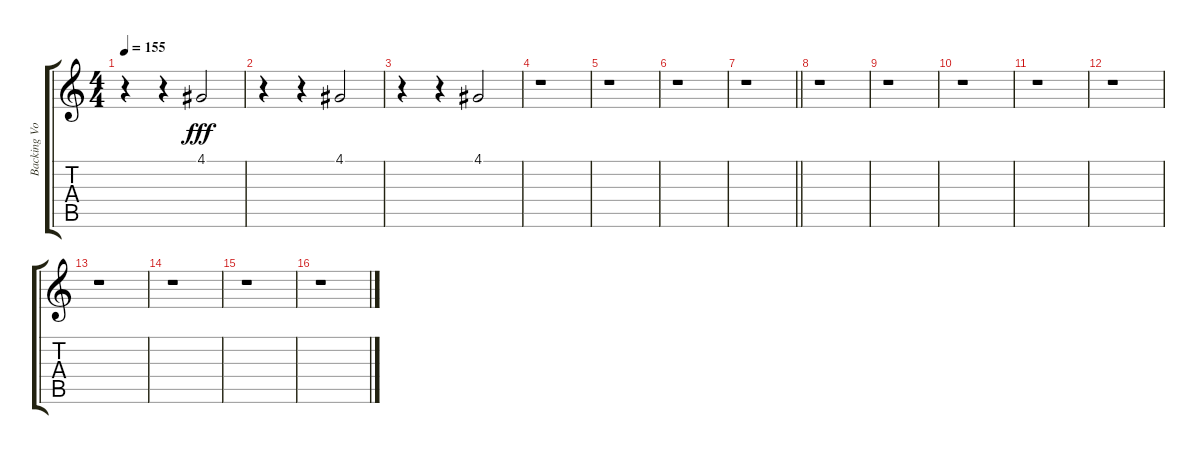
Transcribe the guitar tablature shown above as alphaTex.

\track ("Backing Vocals" "Backing Vo") {instrument drawbarorgan}
\staff {score tabs}
\tuning (E4 B3 G3 D3 A2 E2) {hide}
\ts (4 4)
\tempo 155
\clef g2
\ks c
r.4{dy fff} r.4 4.1.2 |
r.4 r.4 4.1.2 |
r.4 r.4 4.1.2 |
r.1 |
r.1 |
r.1 |
\barLineRight lightlight
r.1 |
r.1 |
r.1 |
r.1 |
r.1 |
r.1 |
r.1 |
r.1 |
r.1 |
r.1
